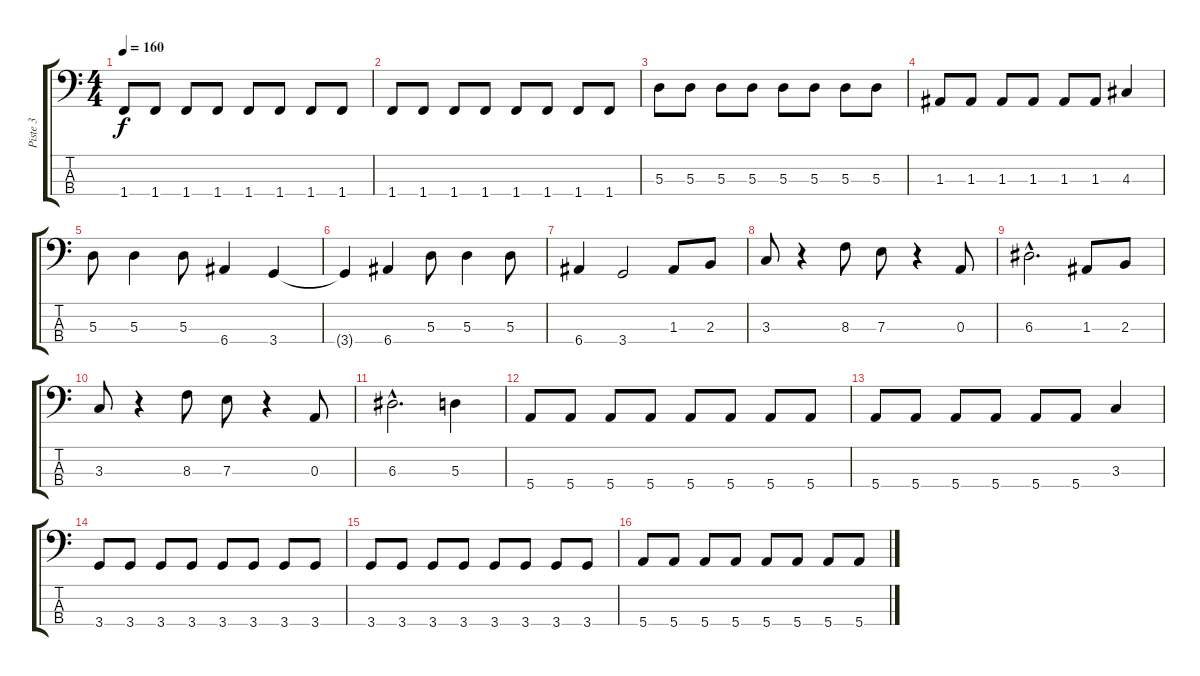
\track ("Piste 3" "Piste 3") {instrument electricbasspick}
\staff {score tabs}
\tuning (G2 D2 A1 E1) {hide}
\ts (4 4)
\tempo 160
\clef f4
\ks c
1.4.8{dy f} 1.4.8 1.4.8 1.4.8 1.4.8 1.4.8 1.4.8 1.4.8 |
1.4.8 1.4.8 1.4.8 1.4.8 1.4.8 1.4.8 1.4.8 1.4.8 |
5.3.8 5.3.8 5.3.8 5.3.8 5.3.8 5.3.8 5.3.8 5.3.8 |
1.3.8 1.3.8 1.3.8 1.3.8 1.3.8 1.3.8 4.3.4 |
5.3.8 5.3.4 5.3.8 6.4.4 3.4.4 |
3.4{t}.4 6.4.4 5.3.8 5.3.4 5.3.8 |
6.4.4 3.4.2 1.3.8 2.3.8 |
3.3.8 r.4 8.3.8 7.3.8 r.4 0.3.8 |
6.3{hac}.2{d} 1.3.8 2.3.8 |
3.3.8 r.4 8.3.8 7.3.8 r.4 0.3.8 |
6.3{hac}.2{d} 5.3.4 |
5.4.8 5.4.8 5.4.8 5.4.8 5.4.8 5.4.8 5.4.8 5.4.8 |
5.4.8 5.4.8 5.4.8 5.4.8 5.4.8 5.4.8 3.3.4 |
3.4.8 3.4.8 3.4.8 3.4.8 3.4.8 3.4.8 3.4.8 3.4.8 |
3.4.8 3.4.8 3.4.8 3.4.8 3.4.8 3.4.8 3.4.8 3.4.8 |
5.4.8 5.4.8 5.4.8 5.4.8 5.4.8 5.4.8 5.4.8 5.4.8
